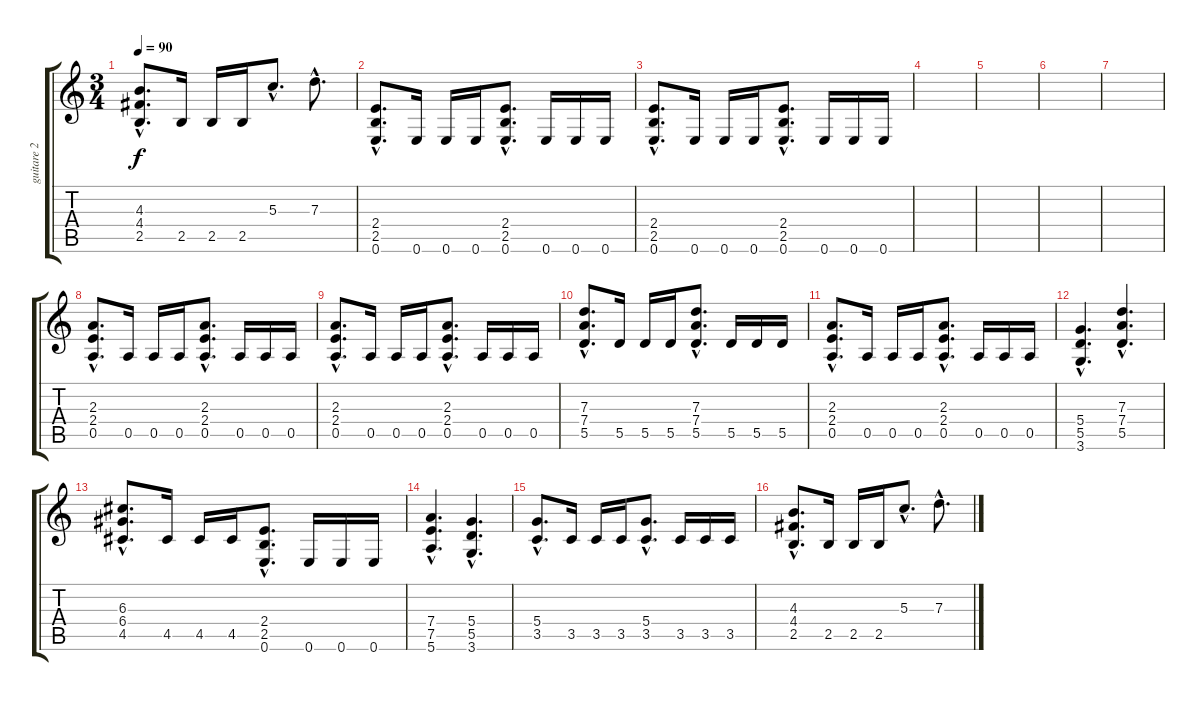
\track ("guitare 2" "guitare 2") {instrument distortionguitar}
\staff {score tabs}
\tuning (E4 B3 G3 D3 A2 E2) {hide}
\ts (3 4)
\tempo 90
\clef g2
\ks c
(4.3{hac} 4.4{hac} 2.5{hac}).8{d dy f} 2.5.16 2.5.16 2.5.16 5.3{hac}.8{d} 7.3{hac}.8{d} |
(2.4{hac} 2.5{hac} 0.6{hac}).8{d} 0.6.16 0.6.16 0.6.16 (2.4{hac} 2.5{hac} 0.6{hac}).8{d} 0.6.16 0.6.16 0.6.16 |
(2.4{hac} 2.5{hac} 0.6{hac}).8{d} 0.6.16 0.6.16 0.6.16 (2.4{hac} 2.5{hac} 0.6{hac}).8{d} 0.6.16 0.6.16 0.6.16 |
|
|
|
|
(2.3{hac} 2.4{hac} 0.5{hac}).8{d} 0.5.16 0.5.16 0.5.16 (2.3{hac} 2.4{hac} 0.5{hac}).8{d} 0.5.16 0.5.16 0.5.16 |
(2.3{hac} 2.4{hac} 0.5{hac}).8{d} 0.5.16 0.5.16 0.5.16 (2.3{hac} 2.4{hac} 0.5{hac}).8{d} 0.5.16 0.5.16 0.5.16 |
(7.3{hac} 7.4{hac} 5.5{hac}).8{d} 5.5.16 5.5.16 5.5.16 (7.3{hac} 7.4{hac} 5.5{hac}).8{d} 5.5.16 5.5.16 5.5.16 |
(2.3{hac} 2.4{hac} 0.5{hac}).8{d} 0.5.16 0.5.16 0.5.16 (2.3{hac} 2.4{hac} 0.5{hac}).8{d} 0.5.16 0.5.16 0.5.16 |
(5.4{hac} 5.5{hac} 3.6{hac}).4{d} (7.3{hac} 7.4{hac} 5.5{hac}).4{d} |
(6.3{hac} 6.4{hac} 4.5{hac}).8{d} 4.5.16 4.5.16 4.5.16 (2.4{hac} 2.5{hac} 0.6{hac}).8{d} 0.6.16 0.6.16 0.6.16 |
(7.4{hac} 7.5{hac} 5.6{hac}).4{d} (5.4{hac} 5.5{hac} 3.6{hac}).4{d} |
(5.4{hac} 3.5{hac}).8{d} 3.5.16 3.5.16 3.5.16 (5.4{hac} 3.5{hac}).8{d} 3.5.16 3.5.16 3.5.16 |
(4.3{hac} 4.4{hac} 2.5{hac}).8{d} 2.5.16 2.5.16 2.5.16 5.3{hac}.8{d} 7.3{hac}.8{d}
